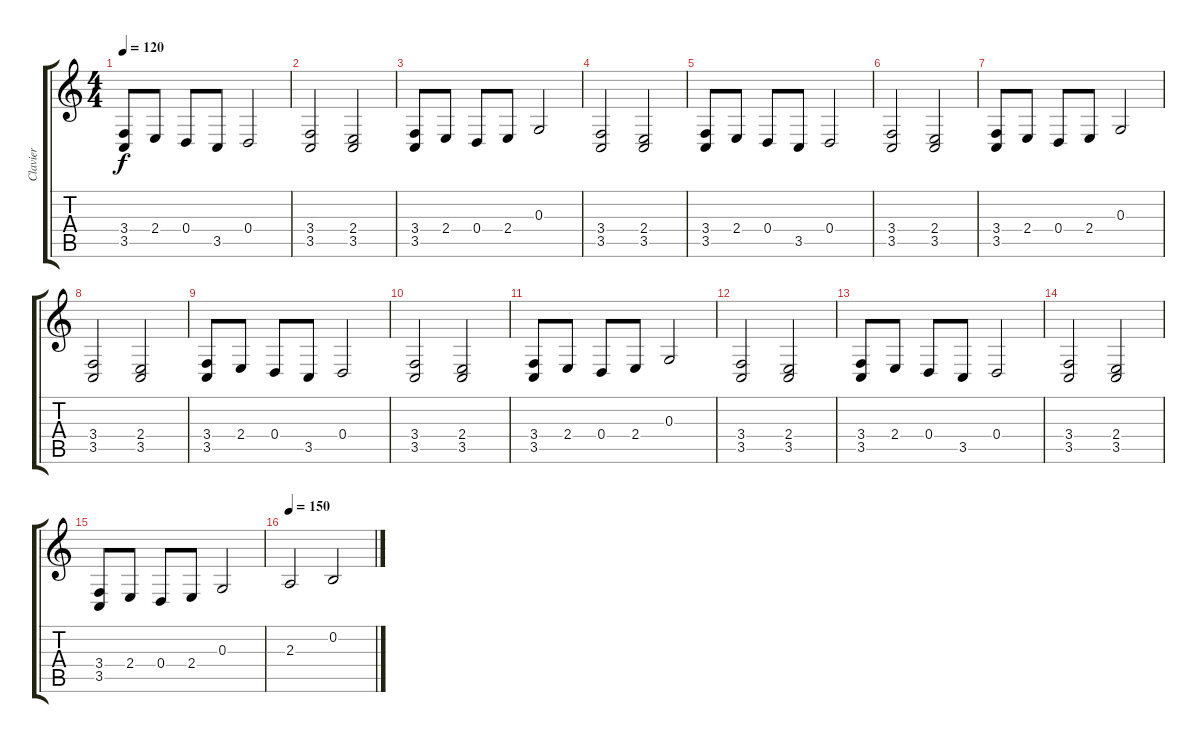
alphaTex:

\track ("Clavier" "Clavier") {instrument stringensemble1}
\staff {score tabs}
\tuning (E4 B3 G3 D3 A2 E2) {hide}
\ts (4 4)
\tempo 120
\clef g2
\ks c
(3.4 3.5).8{dy f} 2.4.8 0.4.8 3.5.8 0.4.2 |
(3.4 3.5).2 (2.4 3.5).2 |
(3.4 3.5).8 2.4.8 0.4.8 2.4.8 0.3.2 |
(3.4 3.5).2 (2.4 3.5).2 |
(3.4 3.5).8 2.4.8 0.4.8 3.5.8 0.4.2 |
(3.4 3.5).2 (2.4 3.5).2 |
(3.4 3.5).8 2.4.8 0.4.8 2.4.8 0.3.2 |
(3.4 3.5).2 (2.4 3.5).2 |
(3.4 3.5).8 2.4.8 0.4.8 3.5.8 0.4.2 |
(3.4 3.5).2 (2.4 3.5).2 |
(3.4 3.5).8 2.4.8 0.4.8 2.4.8 0.3.2 |
(3.4 3.5).2 (2.4 3.5).2 |
(3.4 3.5).8 2.4.8 0.4.8 3.5.8 0.4.2 |
(3.4 3.5).2 (2.4 3.5).2 |
(3.4 3.5).8 2.4.8 0.4.8 2.4.8 0.3.2 |
\tempo 150
2.3.2 0.2.2
